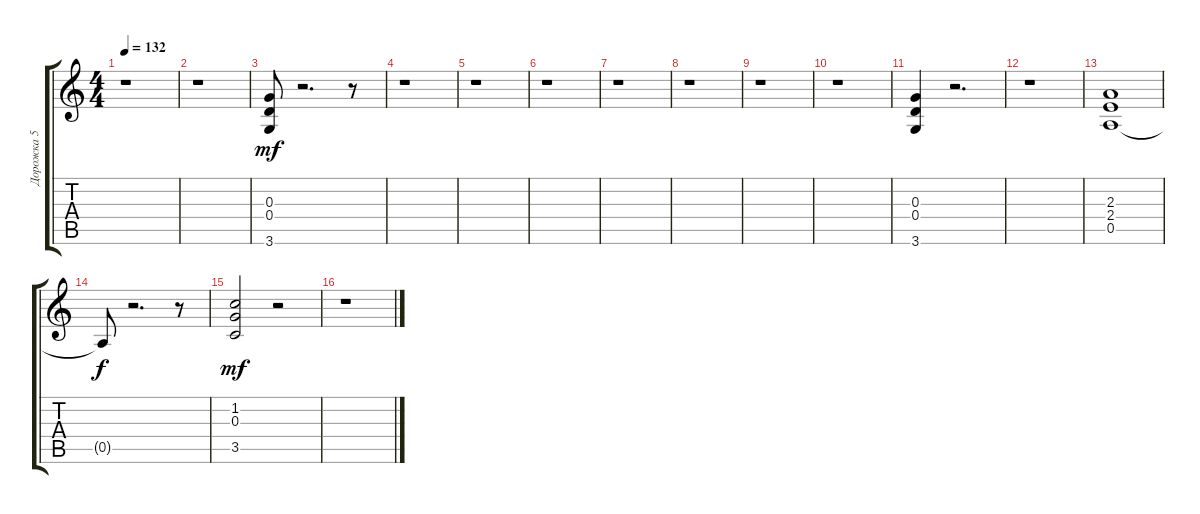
\track ("Дорожка 5" "Дорожка 5") {instrument distortionguitar}
\staff {score tabs}
\tuning (E4 B3 G3 D3 A2 E2) {hide}
\ts (4 4)
\tempo 132
\clef g2
\ks c
r.1{dy mf} |
r.1 |
(0.3 0.4 3.6).8 r.2{d} r.8 |
r.1 |
r.1 |
r.1 |
r.1 |
r.1 |
r.1 |
r.1 |
(0.3 0.4 3.6).4 r.2{d} |
r.1 |
(2.3 2.4 0.5).1 |
0.5{t}.8{dy f} r.2{d} r.8 |
(1.2 0.3 3.5).2{dy mf} r.2 |
r.1
